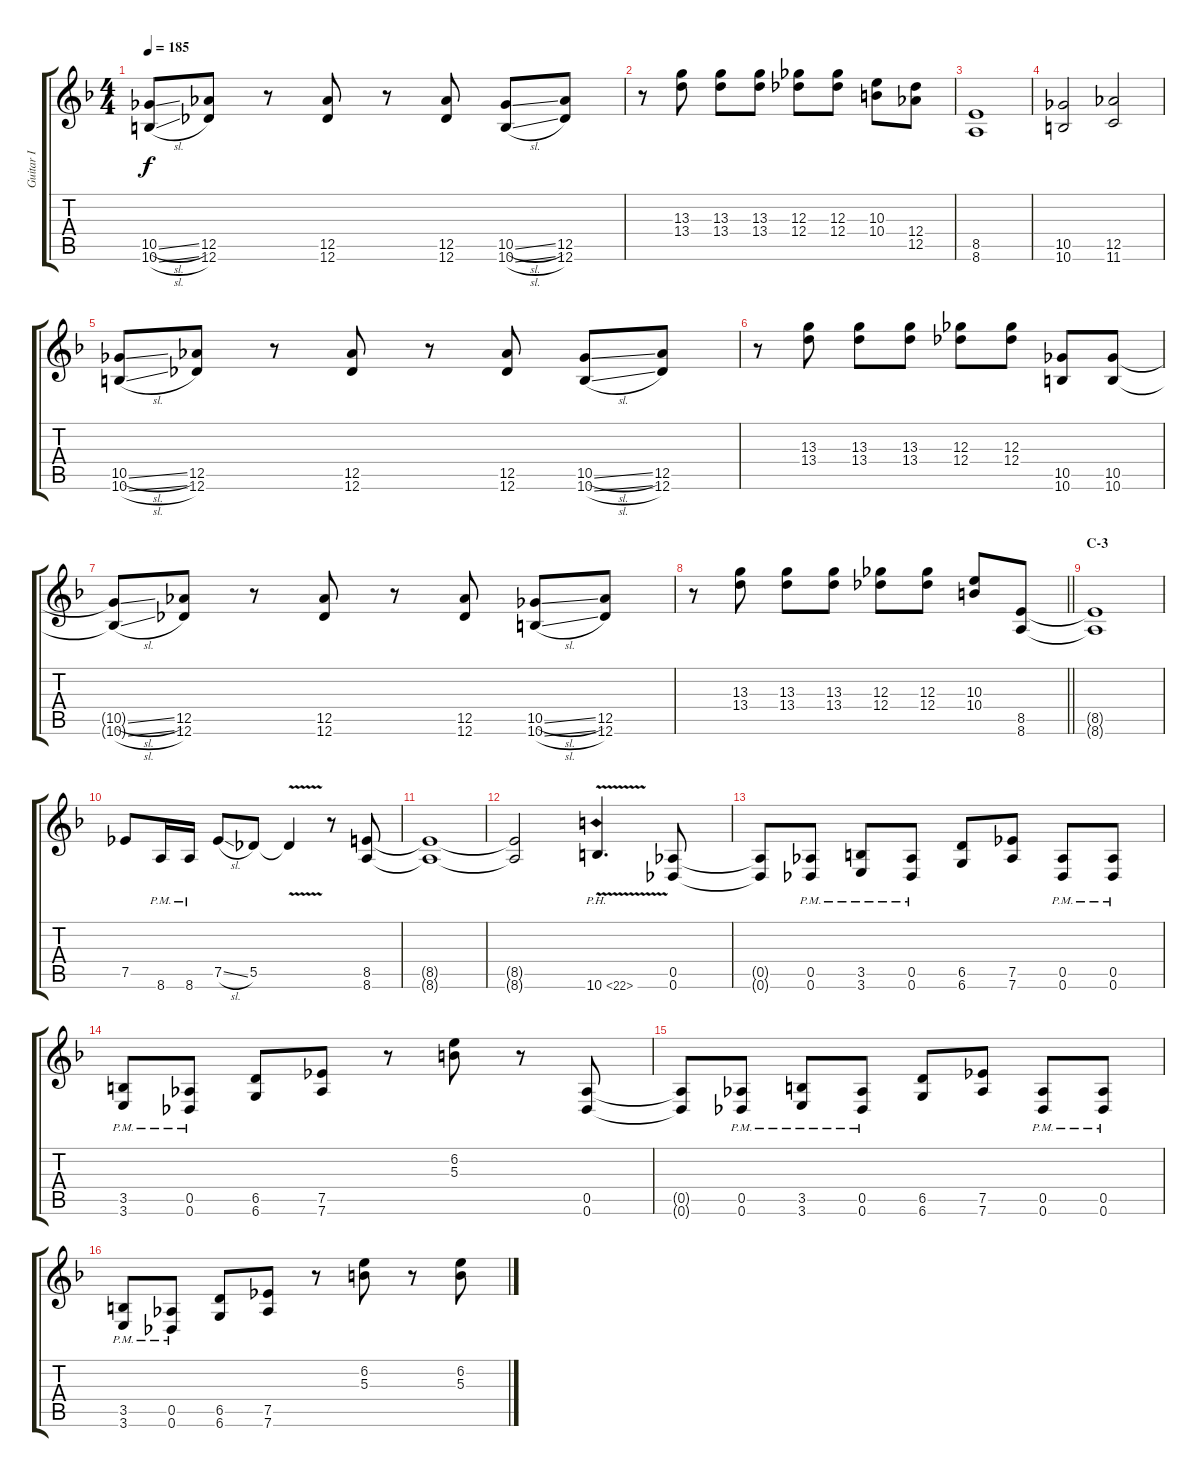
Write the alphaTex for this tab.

\track ("Guitar I" "Guitar I") {instrument overdrivenguitar}
\staff {score tabs}
\tuning (Eb4 Bb3 Gb3 Db3 Ab2 Db2) {hide}
\ts (4 4)
\tempo 185
\clef g2
\ks f
(10.5{sl} 10.6{sl}).8{dy f} (12.5 12.6).8 r.8 (12.5 12.6).8 r.8 (12.5 12.6).8 (10.5{sl} 10.6{sl}).8 (12.5 12.6).8 |
r.8 (13.3 13.4).8 (13.3 13.4).8 (13.3 13.4).8 (12.3 12.4).8 (12.3 12.4).8 (10.3 10.4).8 (12.4 12.5).8 |
(8.5 8.6).1 |
(10.5 10.6).2 (12.5 11.6).2 |
(10.5{sl} 10.6{sl}).8 (12.5 12.6).8 r.8 (12.5 12.6).8 r.8 (12.5 12.6).8 (10.5{sl} 10.6{sl}).8 (12.5 12.6).8 |
r.8 (13.3 13.4).8 (13.3 13.4).8 (13.3 13.4).8 (12.3 12.4).8 (12.3 12.4).8 (10.5 10.6).8 (10.5 10.6).8 |
(10.5{sl t} 10.6{sl t}).8 (12.5 12.6).8 r.8 (12.5 12.6).8 r.8 (12.5 12.6).8 (10.5{sl} 10.6{sl}).8 (12.5 12.6).8 |
\barLineRight lightlight
r.8 (13.3 13.4).8 (13.3 13.4).8 (13.3 13.4).8 (12.3 12.4).8 (12.3 12.4).8 (10.3 10.4).8 (8.5 8.6).8 |
\section ("" "C-3")
(8.5{t} 8.6{t}).1 |
7.5.8 8.6{pm}.16 8.6{pm}.16 7.5{sl}.8 5.5.8 5.5{v t}.4 r.8 (8.5 8.6).8 |
(8.5{t} 8.6{t}).1 |
(8.5{t} 8.6{t}).2 10.6{ph 12 v}.4{d} (0.5 0.6).8 |
(0.5{t} 0.6{t}).8 (0.5{pm} 0.6{pm}).8 (3.5{pm} 3.6{pm}).8 (0.5{pm} 0.6{pm}).8 (6.5 6.6).8 (7.5 7.6).8 (0.5{pm} 0.6{pm}).8 (0.5{pm} 0.6{pm}).8 |
(3.5{pm} 3.6{pm}).8 (0.5{pm} 0.6{pm}).8 (6.5 6.6).8 (7.5 7.6).8 r.8 (6.2 5.3).8 r.8 (0.5 0.6).8 |
(0.5{t} 0.6{t}).8 (0.5{pm} 0.6{pm}).8 (3.5{pm} 3.6{pm}).8 (0.5{pm} 0.6{pm}).8 (6.5 6.6).8 (7.5 7.6).8 (0.5{pm} 0.6{pm}).8 (0.5{pm} 0.6{pm}).8 |
(3.5{pm} 3.6{pm}).8 (0.5{pm} 0.6{pm}).8 (6.5 6.6).8 (7.5 7.6).8 r.8 (6.2 5.3).8 r.8 (6.2 5.3).8
